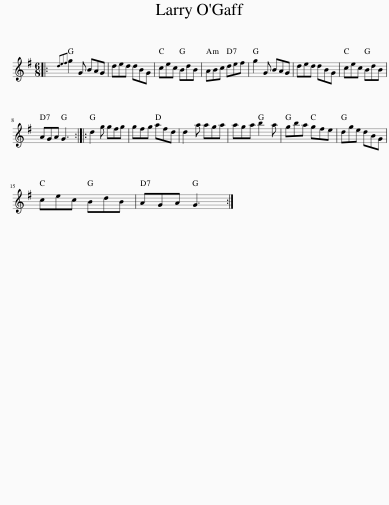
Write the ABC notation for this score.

X:1
L:1/8
M:6/8
I:linebreak $
K:G
V:1 treble
V:1
|:{def} g2 G BAG | ded dBG | cec BdB | ABc def | g2 G BAG | %5
 ded dBG | cec BdB |$ AGA G3 :: d2 g gfg | gfg afd | %10
 d2 a aga | aga b2 a | gba gfe | dge dBG |$ cec BdB | %15
 AGA G3 :| %16
